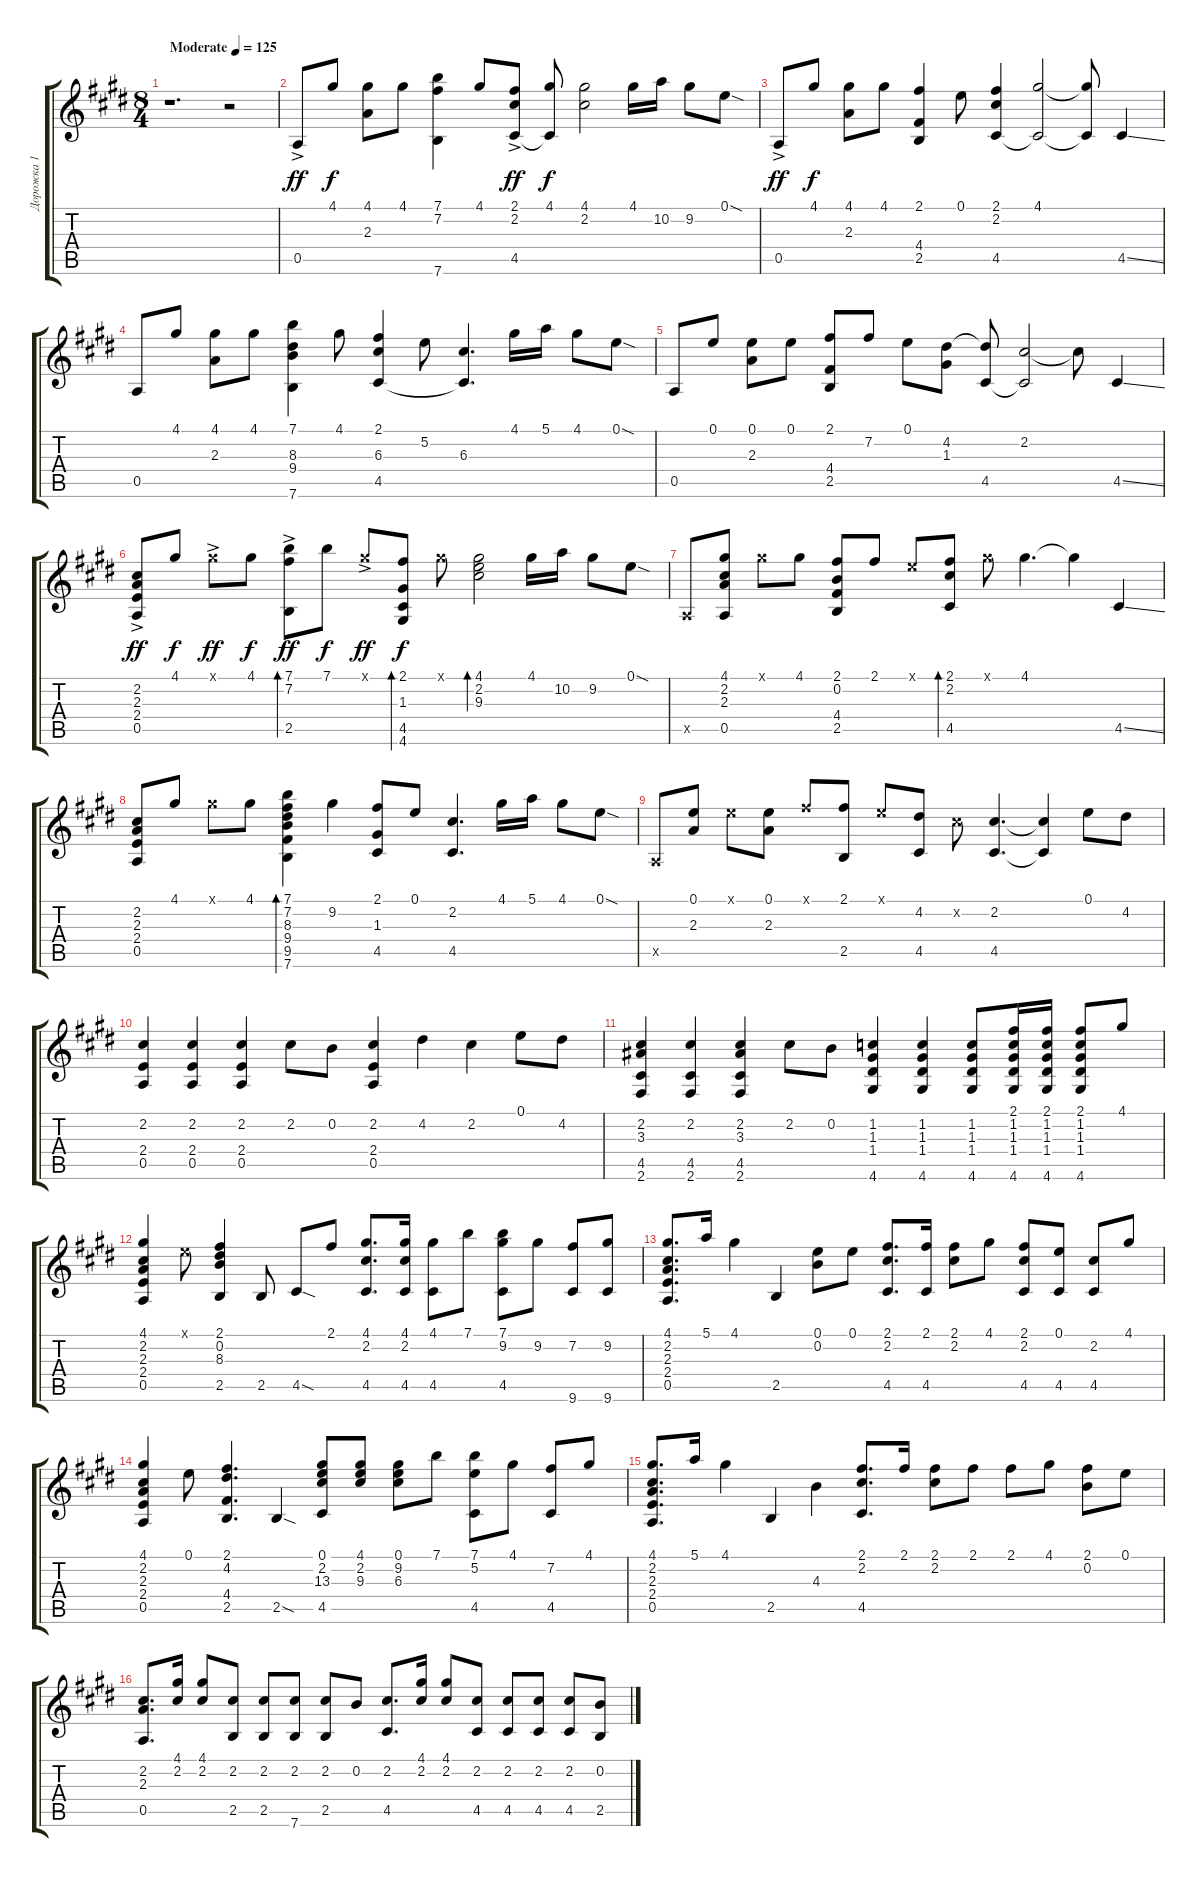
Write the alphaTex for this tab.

\track ("Дорожка 1" "Дорожка 1") {instrument acousticguitarsteel}
\staff {score tabs}
\tuning (E4 B3 G3 D3 A2 E2) {hide}
\ts (8 4)
\tempo (125 "Moderate")
\clef g2
\ks c#minor
r.1{d dy ff instrument acousticguitarsteel} r.2 |
0.5{ac}.8 4.1.8{dy f} (4.1 2.3).8 4.1.8 (7.1 7.2 7.6).4 4.1.8 (2.1 2.2 4.5{ac}).8{dy ff} (4.1 4.5{t}).8{dy f} (4.1 2.2).2 4.1.16 10.2.16 9.2.8 0.1{sod}.8 |
0.5{ac}.8{dy ff} 4.1.8{dy f} (4.1 2.3).8 4.1.8 (2.1 4.4 2.5).4 0.1.8 (2.1 2.2 4.5).4 (4.1 4.5{t}).2 (4.1{t} 4.5{t}).8 4.5{ss}.4 |
0.5.8 4.1.8 (4.1 2.3).8 4.1.8 (7.1 8.3 9.4 7.6).4 4.1.8 (2.1 6.3 4.5).4 5.2.8 (6.3 4.5{t}).4{d} 4.1.16 5.1.16 4.1.8 0.1{sod}.8 |
0.5.8 0.1.8 (0.1 2.3).8 0.1.8 (2.1 4.4 2.5).8 7.2.8 0.1.8 (4.2 1.3).8 (4.2{t} 4.5).8 (2.2 4.5{t}).2 2.2{t}.8 4.5{ss}.4 |
(2.2 2.3 2.4{ac} 0.5).8{dy ff} 4.1.8{dy f} 4.1{ac x}.8{dy ff} 4.1.8{dy f} (7.1 7.2{ac} 2.5).8{bd 240 dy ff} 7.1.8{dy f} 4.1{ac x}.8{dy ff} (2.1 1.3 4.5 4.6).8{bd 120 dy f} 4.1{x}.8 (4.1 2.2 9.3).2{bd 240} 4.1.16 10.2.16 9.2.8 0.1{sod}.8 |
0.5{x}.8 (4.1 2.2 2.3 0.5).8 4.1{x}.8 4.1.8 (2.1 0.2 4.4 2.5).8 2.1.8 0.1{x}.8 (2.1 2.2 4.5).8{bd 240} 4.1{x}.8 4.1.4{d} 4.1{t}.4 4.5{ss}.4 |
(2.2 2.3 2.4 0.5).8 4.1.8 4.1{x}.8 4.1.8 (7.1 7.2 8.3 9.4 9.5 7.6).4{bd 120} 9.2.4 (2.1 1.3 4.5).8 0.1.8 (2.2 4.5).4{d} 4.1.16 5.1.16 4.1.8 0.1{sod}.8 |
0.5{x}.8 (0.1 2.3).8 0.1{x}.8 (0.1 2.3).8 2.1{x}.8 (2.1 2.5).8 0.1{x}.8 (4.2 4.5).8 2.2{x}.8 (2.2 4.5).4{d} (2.2{t} 4.5{t}).4 0.1.8 4.2.8 |
(2.2 2.4 0.5).4 (2.2 2.4 0.5).4 (2.2 2.4 0.5).4 2.2.8 0.2.8 (2.2 2.4 0.5).4 4.2.4 2.2.4 0.1.8 4.2.8 |
(2.2 3.3 4.5 2.6).4 (2.2 4.5 2.6).4 (2.2 3.3 4.5 2.6).4 2.2.8 0.2.8 (1.2 1.3 1.4 4.6).4 (1.2 1.3 1.4 4.6).4 (1.2 1.3 1.4 4.6).8 (2.1 1.2 1.3 1.4 4.6).16 (2.1 1.2 1.3 1.4 4.6).16 (2.1 1.2 1.3 1.4 4.6).8 4.1.8 |
(4.1 2.2 2.3 2.4 0.5).4 0.1{x}.8 (2.1 0.2 8.3 2.5).4 2.5.8 4.5{sod}.8 2.1.8 (4.1 2.2 4.5).8{d} (4.1 2.2 4.5).16 (4.1 4.5).8 7.1.8 (7.1 9.2 4.5).8 9.2.8 (7.2 9.6).8 (9.2 9.6).8 |
(4.1 2.2 2.3 2.4 0.5).8{d} 5.1.16 4.1.4 2.5.4 (0.1 0.2).8 0.1.8 (2.1 2.2 4.5).8{d} (2.1 4.5).16 (2.1 2.2).8 4.1.8 (2.1 2.2 4.5).8 (0.1 4.5).8 (2.2 4.5).8 4.1.8 |
(4.1 2.2 2.3 2.4 0.5).4 0.1.8 (2.1 4.2 4.4 2.5).4{d} 2.5{sod}.4 (0.1 2.2 13.3 4.5).8 (4.1 2.2 9.3).8 (0.1 9.2 6.3).8 7.1.8 (7.1 5.2 4.5).8 4.1.8 (7.2 4.5).8 4.1.8 |
(4.1 2.2 2.3 2.4 0.5).8{d} 5.1.16 4.1.4 2.5.4 4.3.4 (2.1 2.2 4.5).8{d} 2.1.16 (2.1 2.2).8 2.1.8 2.1.8 4.1.8 (2.1 0.2).8 0.1.8 |
(2.2 2.3 0.5).8{d} (4.1 2.2).16 (4.1 2.2).8 (2.2 2.5).8 (2.2 2.5).8 (2.2 7.6).8 (2.2 2.5).8 0.2.8 (2.2 4.5).8{d} (4.1 2.2).16 (4.1 2.2).8 (2.2 4.5).8 (2.2 4.5).8 (2.2 4.5).8 (2.2 4.5).8 (0.2 2.5).8
